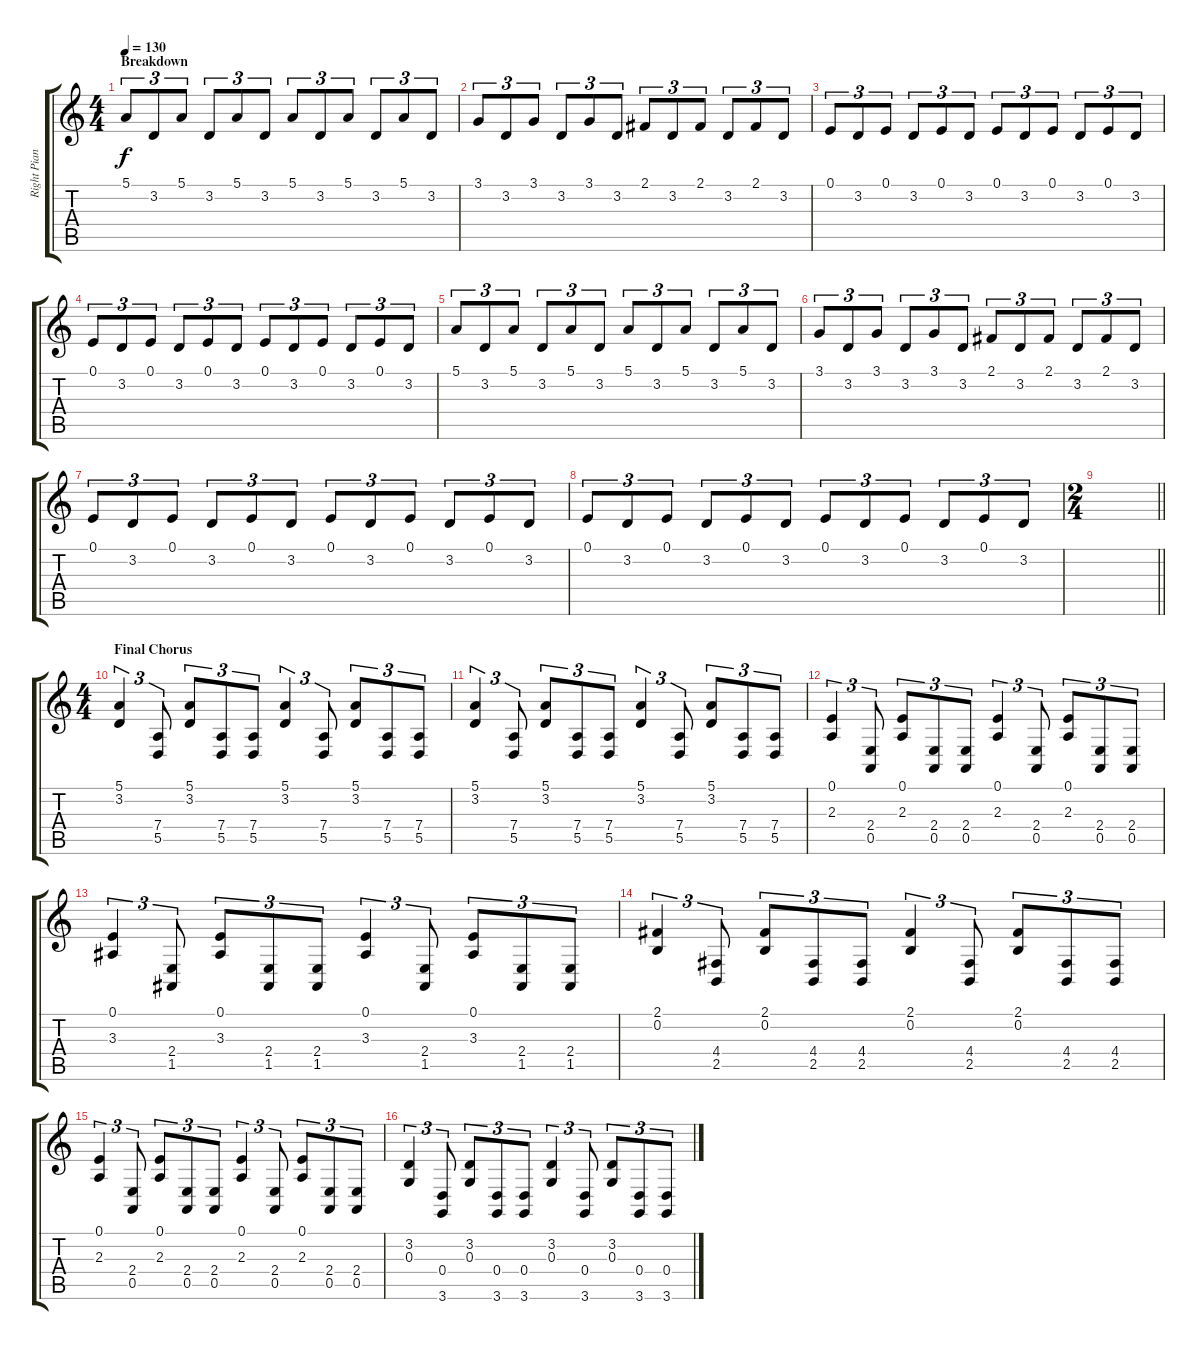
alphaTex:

\track ("Right Piano" "Right Pian") {instrument acousticgrandpiano}
\staff {score tabs}
\tuning (E4 B3 G3 D3 A2 E2) {hide}
\ts (4 4)
\section ("" "Breakdown")
\tempo 130
\clef g2
\ks c
5.1.8{tu (3 2) dy f} 3.2.8{tu (3 2)} 5.1.8{tu (3 2)} 3.2.8{tu (3 2)} 5.1.8{tu (3 2)} 3.2.8{tu (3 2)} 5.1.8{tu (3 2)} 3.2.8{tu (3 2)} 5.1.8{tu (3 2)} 3.2.8{tu (3 2)} 5.1.8{tu (3 2)} 3.2.8{tu (3 2)} |
3.1.8{tu (3 2)} 3.2.8{tu (3 2)} 3.1.8{tu (3 2)} 3.2.8{tu (3 2)} 3.1.8{tu (3 2)} 3.2.8{tu (3 2)} 2.1.8{tu (3 2)} 3.2.8{tu (3 2)} 2.1.8{tu (3 2)} 3.2.8{tu (3 2)} 2.1.8{tu (3 2)} 3.2.8{tu (3 2)} |
0.1.8{tu (3 2)} 3.2.8{tu (3 2)} 0.1.8{tu (3 2)} 3.2.8{tu (3 2)} 0.1.8{tu (3 2)} 3.2.8{tu (3 2)} 0.1.8{tu (3 2)} 3.2.8{tu (3 2)} 0.1.8{tu (3 2)} 3.2.8{tu (3 2)} 0.1.8{tu (3 2)} 3.2.8{tu (3 2)} |
0.1.8{tu (3 2)} 3.2.8{tu (3 2)} 0.1.8{tu (3 2)} 3.2.8{tu (3 2)} 0.1.8{tu (3 2)} 3.2.8{tu (3 2)} 0.1.8{tu (3 2)} 3.2.8{tu (3 2)} 0.1.8{tu (3 2)} 3.2.8{tu (3 2)} 0.1.8{tu (3 2)} 3.2.8{tu (3 2)} |
5.1.8{tu (3 2)} 3.2.8{tu (3 2)} 5.1.8{tu (3 2)} 3.2.8{tu (3 2)} 5.1.8{tu (3 2)} 3.2.8{tu (3 2)} 5.1.8{tu (3 2)} 3.2.8{tu (3 2)} 5.1.8{tu (3 2)} 3.2.8{tu (3 2)} 5.1.8{tu (3 2)} 3.2.8{tu (3 2)} |
3.1.8{tu (3 2)} 3.2.8{tu (3 2)} 3.1.8{tu (3 2)} 3.2.8{tu (3 2)} 3.1.8{tu (3 2)} 3.2.8{tu (3 2)} 2.1.8{tu (3 2)} 3.2.8{tu (3 2)} 2.1.8{tu (3 2)} 3.2.8{tu (3 2)} 2.1.8{tu (3 2)} 3.2.8{tu (3 2)} |
0.1.8{tu (3 2)} 3.2.8{tu (3 2)} 0.1.8{tu (3 2)} 3.2.8{tu (3 2)} 0.1.8{tu (3 2)} 3.2.8{tu (3 2)} 0.1.8{tu (3 2)} 3.2.8{tu (3 2)} 0.1.8{tu (3 2)} 3.2.8{tu (3 2)} 0.1.8{tu (3 2)} 3.2.8{tu (3 2)} |
0.1.8{tu (3 2)} 3.2.8{tu (3 2)} 0.1.8{tu (3 2)} 3.2.8{tu (3 2)} 0.1.8{tu (3 2)} 3.2.8{tu (3 2)} 0.1.8{tu (3 2)} 3.2.8{tu (3 2)} 0.1.8{tu (3 2)} 3.2.8{tu (3 2)} 0.1.8{tu (3 2)} 3.2.8{tu (3 2)} |
\ts (2 4)
\barLineRight lightlight
|
\ts (4 4)
\section ("" "Final Chorus")
(5.1 3.2).4{tu (3 2)} (7.4 5.5).8{tu (3 2)} (5.1 3.2).8{tu (3 2)} (7.4 5.5).8{tu (3 2)} (7.4 5.5).8{tu (3 2)} (5.1 3.2).4{tu (3 2)} (7.4 5.5).8{tu (3 2)} (5.1 3.2).8{tu (3 2)} (7.4 5.5).8{tu (3 2)} (7.4 5.5).8{tu (3 2)} |
(5.1 3.2).4{tu (3 2)} (7.4 5.5).8{tu (3 2)} (5.1 3.2).8{tu (3 2)} (7.4 5.5).8{tu (3 2)} (7.4 5.5).8{tu (3 2)} (5.1 3.2).4{tu (3 2)} (7.4 5.5).8{tu (3 2)} (5.1 3.2).8{tu (3 2)} (7.4 5.5).8{tu (3 2)} (7.4 5.5).8{tu (3 2)} |
(0.1 2.3).4{tu (3 2)} (2.4 0.5).8{tu (3 2)} (0.1 2.3).8{tu (3 2)} (2.4 0.5).8{tu (3 2)} (2.4 0.5).8{tu (3 2)} (0.1 2.3).4{tu (3 2)} (2.4 0.5).8{tu (3 2)} (0.1 2.3).8{tu (3 2)} (2.4 0.5).8{tu (3 2)} (2.4 0.5).8{tu (3 2)} |
(0.1 3.3).4{tu (3 2)} (2.4 1.5).8{tu (3 2)} (0.1 3.3).8{tu (3 2)} (2.4 1.5).8{tu (3 2)} (2.4 1.5).8{tu (3 2)} (0.1 3.3).4{tu (3 2)} (2.4 1.5).8{tu (3 2)} (0.1 3.3).8{tu (3 2)} (2.4 1.5).8{tu (3 2)} (2.4 1.5).8{tu (3 2)} |
(2.1 0.2).4{tu (3 2)} (4.4 2.5).8{tu (3 2)} (2.1 0.2).8{tu (3 2)} (4.4 2.5).8{tu (3 2)} (4.4 2.5).8{tu (3 2)} (2.1 0.2).4{tu (3 2)} (4.4 2.5).8{tu (3 2)} (2.1 0.2).8{tu (3 2)} (4.4 2.5).8{tu (3 2)} (4.4 2.5).8{tu (3 2)} |
(0.1 2.3).4{tu (3 2)} (2.4 0.5).8{tu (3 2)} (0.1 2.3).8{tu (3 2)} (2.4 0.5).8{tu (3 2)} (2.4 0.5).8{tu (3 2)} (0.1 2.3).4{tu (3 2)} (2.4 0.5).8{tu (3 2)} (0.1 2.3).8{tu (3 2)} (2.4 0.5).8{tu (3 2)} (2.4 0.5).8{tu (3 2)} |
(3.2 0.3).4{tu (3 2)} (0.4 3.6).8{tu (3 2)} (3.2 0.3).8{tu (3 2)} (0.4 3.6).8{tu (3 2)} (0.4 3.6).8{tu (3 2)} (3.2 0.3).4{tu (3 2)} (0.4 3.6).8{tu (3 2)} (3.2 0.3).8{tu (3 2)} (0.4 3.6).8{tu (3 2)} (0.4 3.6).8{tu (3 2)}
